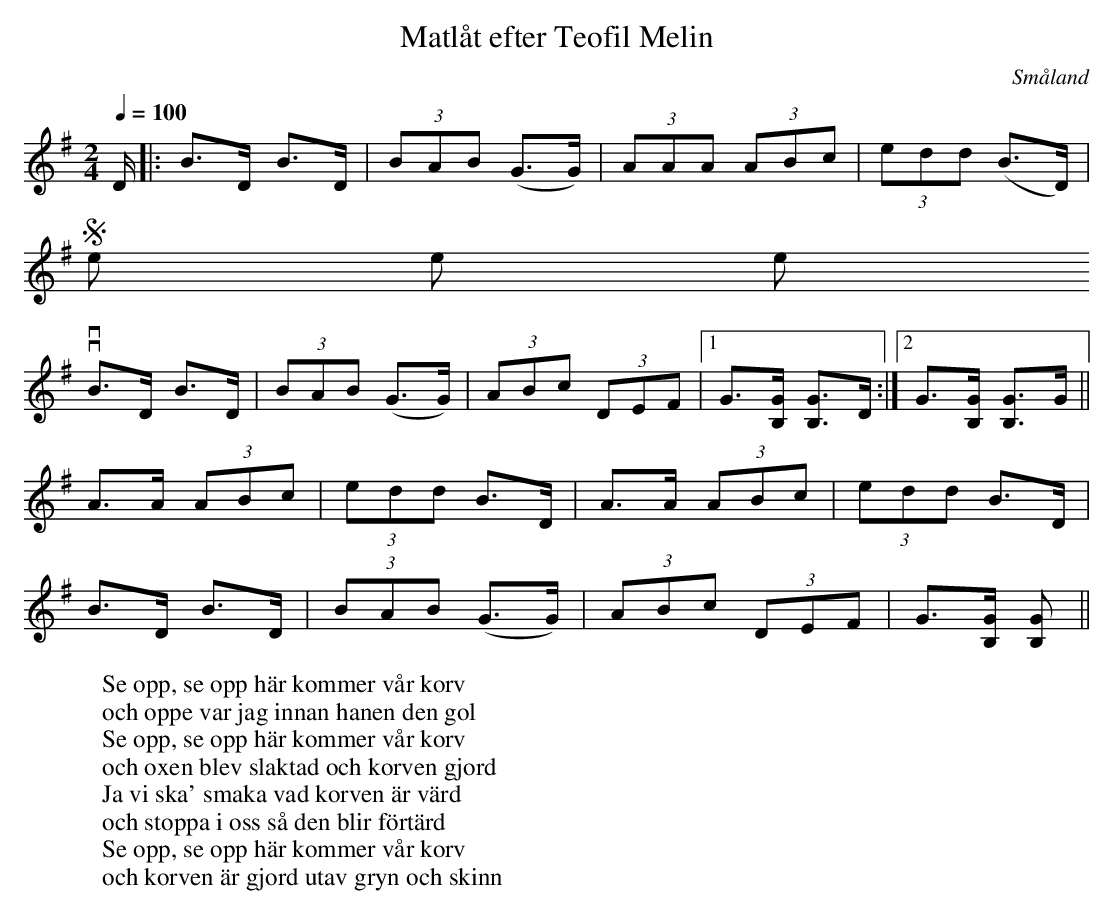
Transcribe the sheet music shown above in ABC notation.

X:1
T:Matlåt efter Teofil Melin
O:Småland
W:Se opp, se opp här kommer vår korv
W: och oppe var jag innan hanen den gol
W: Se opp, se opp här kommer vår korv
W: och oxen blev slaktad och korven gjord
W: Ja vi ska' smaka vad korven är värd
W: och stoppa i oss så den blir förtärd
W: Se opp, se opp här kommer vår korv
W: och korven är gjord utav gryn och skinn
M:2/4
L:1/8
Q:1/4=100
K:G
D/2|:B>D B>D|(3BAB (G>G)|(3 AAA (3ABc|(3edd (B>D)|
Se opp, se opp här kommer vår korv
B>D B>D|(3BAB (G>G)|(3ABc (3DEF |1 G>[GB,] [GB,]>D:|2 G>[GB,] [GB,]>G||
A>A (3ABc|(3edd B>D|A>A (3ABc|(3edd B>D|
B>D B>D|(3BAB (G>G)|(3ABc (3DEF |G>[GB,] [GB,]||
